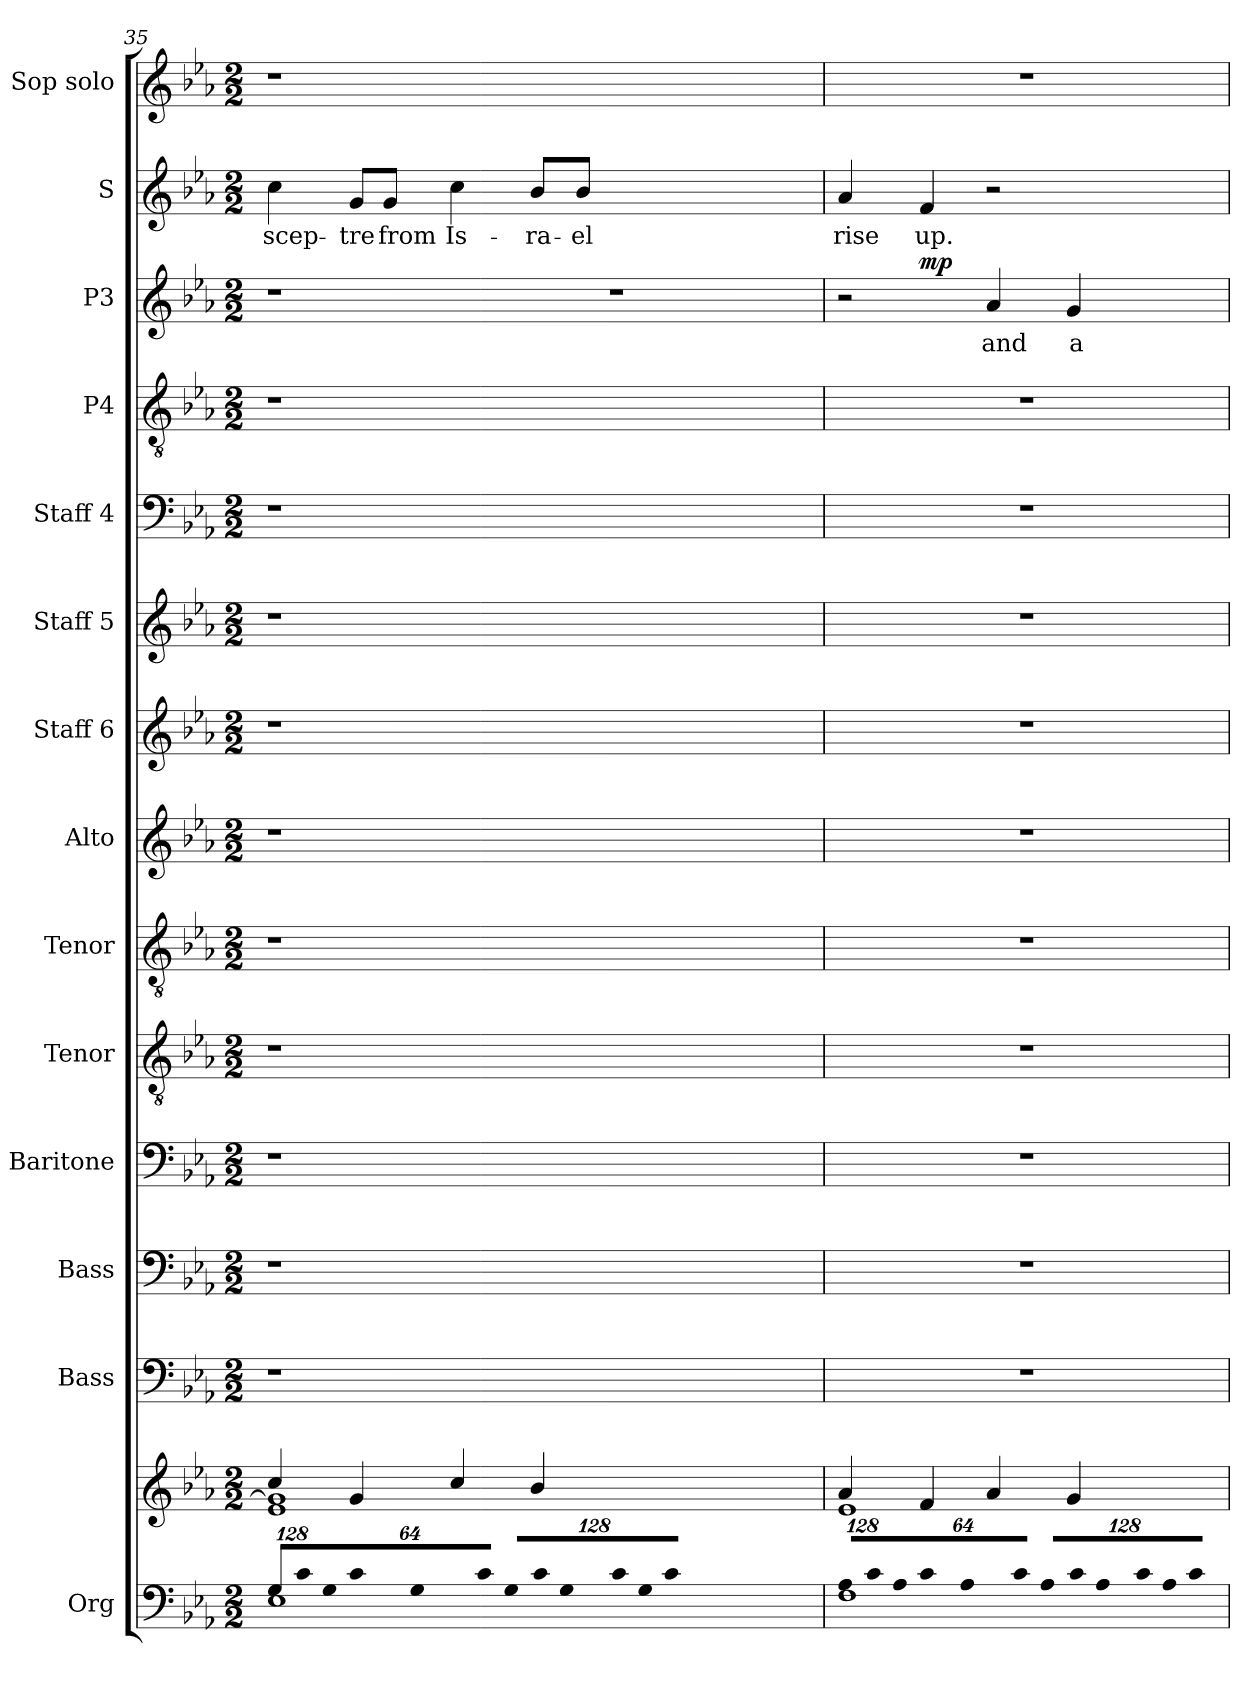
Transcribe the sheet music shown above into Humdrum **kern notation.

**kern	**kern	**kern	**kern	**kern	**kern	**kern	**kern	**kern	**kern	**kern	**kern	**kern	**text	**dynam	**kern	**text	**kern
*part14	*part14	*part13	*part12	*part11	*part10	*part9	*part8	*part7	*part6	*part5	*part4	*part3	*part3	*part3	*part2	*part2	*part1
*staff15	*staff14	*staff13	*staff12	*staff11	*staff10	*staff9	*staff8	*staff7	*staff6	*staff5	*staff4	*staff3	*staff3	*staff3	*staff2	*staff2	*staff1
*I"Org	*	*I"Bass	*I"Bass	*I"Baritone	*I"Tenor	*I"Tenor	*I"Alto	*I"Staff 6	*I"Staff 5	*I"Staff 4	*I"P4	*I"P3	*	*	*I"S	*	*I"Sop solo
*I'Org.	*	*I'B.	*I'B.	*I'Bar.	*I'T.	*I'T.	*I'A.	*I'Sta. 6	*I'Sta. 5	*I'Sta. 4	*	*	*	*	*	*	*I'S.
!!LO:LB:g=z
*clefF4	*clefG2	*clefF4	*clefF4	*clefF4	*clefGv2	*clefGv2	*clefG2	*clefG2	*clefG2	*clefF4	*clefGv2	*clefG2	*	*	*clefG2	*	*clefG2
*	*	*	*	*	*ITrd7c12	*ITrd7c12	*	*	*	*	*	*	*	*	*	*	*
*k[b-e-a-]	*k[b-e-a-]	*k[b-e-a-]	*k[b-e-a-]	*k[b-e-a-]	*k[b-e-a-]	*k[b-e-a-]	*k[b-e-a-]	*k[b-e-a-]	*k[b-e-a-]	*k[b-e-a-]	*k[b-e-a-]	*k[b-e-a-]	*	*	*k[b-e-a-]	*	*k[b-e-a-]
*E-:	*E-:	*E-:	*E-:	*E-:	*E-:	*E-:	*E-:	*E-:	*E-:	*E-:	*E-:	*E-:	*	*	*E-:	*	*E-:
*M2/2	*M2/2	*M2/2	*M2/2	*M2/2	*M2/2	*M2/2	*M2/2	*M2/2	*M2/2	*M2/2	*M2/2	*M2/2	*	*	*M2/2	*	*M2/2
*Xbrackettup	*	*	*	*	*	*	*	*	*	*	*	*	*	*	*	*	*
=35	=35	=35	=35	=35	=35	=35	=35	=35	=35	=35	=35	=35	=35	=35	=35	=35	=35
!LO:N:vis=8	!	!	!	!	!	!	!	!	!	!	!	!	!	!	!	!	!
*^	*^	*	*	*	*	*	*	*	*	*	*	*	*	*	*	*	*
!	!	!	!	!	!	!	!	!	!	!	!	!	!	!	!	!	!	!LO:LY:b:color=#000000	!
1024%85Gi/L	1E-i	4cci/	1e-i 1gi]	1r	1r	1r	1r	1r	1r	1r	1r	1r	1r	1r	.	.	4cci\	scep-	1r
!LO:N:vis=8	!	!	!	!	!	!	!	!	!	!	!	!	!	!	!	!	!	!	!
1024%85ci/	.	.	.	.	.	.	.	.	.	.	.	.	.	.	.	.	.	.	.
!LO:N:vis=8	!	!	!	!	!	!	!	!	!	!	!	!	!	!	!	!	!	!	!
512%43Gi/	.	.	.	.	.	.	.	.	.	.	.	.	.	.	.	.	.	.	.
!LO:N:vis=8	!	!	!	!	!	!	!	!	!	!	!	!	!	!	!	!	!	!	!
!	!	!	!	!	!	!	!	!	!	!	!	!	!	!	!	!	!	!LO:LY:b:color=#000000	!
1024%85ci/	.	4gi/	.	.	.	.	.	.	.	.	.	.	.	.	.	.	8gi/L	-tre	.
!LO:N:vis=8	!	!	!	!	!	!	!	!	!	!	!	!	!	!	!	!	!	!	!
1024%85Gi/	.	.	.	.	.	.	.	.	.	.	.	.	.	.	.	.	.	.	.
!	!	!	!	!	!	!	!	!	!	!	!	!	!	!	!	!	!	!LO:LY:b:color=#000000	!
.	.	.	.	.	.	.	.	.	.	.	.	.	.	.	.	.	8gi/J	from	.
!LO:N:vis=8	!	!	!	!	!	!	!	!	!	!	!	!	!	!	!	!	!	!	!
512%43ci/J	.	.	.	.	.	.	.	.	.	.	.	.	.	.	.	.	.	.	.
!LO:N:vis=8	!	!	!	!	!	!	!	!	!	!	!	!	!	!	!	!	!	!	!
!	!	!	!	!	!	!	!	!	!	!	!	!	!	!	!	!	!	!LO:LY:b:color=#000000	!
1024%85Gi/L	.	4cci/	.	.	.	.	.	.	.	.	.	.	.	.	.	.	4cci\	Is-	.
!LO:N:vis=8	!	!	!	!	!	!	!	!	!	!	!	!	!	!	!	!	!	!	!
1024%85ci/	.	.	.	.	.	.	.	.	.	.	.	.	.	.	.	.	.	.	.
!LO:N:vis=8	!	!	!	!	!	!	!	!	!	!	!	!	!	!	!	!	!	!	!
512%43Gi/	.	.	.	.	.	.	.	.	.	.	.	.	.	.	.	.	.	.	.
!LO:N:vis=8	!	!	!	!	!	!	!	!	!	!	!	!	!	!	!	!	!	!	!
!	!	!	!	!	!	!	!	!	!	!	!	!	!	!	!	!	!	!LO:LY:b:color=#000000	!
1024%85ci/	.	4b-i/	.	.	.	.	.	.	.	.	.	.	.	.	.	.	8b-i/L	-ra-	.
!LO:N:vis=8	!	!	!	!	!	!	!	!	!	!	!	!	!	!	!	!	!	!	!
1024%85Gi/	.	.	.	.	.	.	.	.	.	.	.	.	.	.	.	.	.	.	.
!	!	!	!	!	!	!	!	!	!	!	!	!	!	!	!	!	!	!LO:LY:b:color=#000000	!
.	.	.	.	.	.	.	.	.	.	.	.	.	.	.	.	.	8b-i/J	-el	.
!LO:N:vis=8	!	!	!	!	!	!	!	!	!	!	!	!	!	!	!	!	!	!	!
512%43ci/J	.	.	.	.	.	.	.	.	.	.	.	.	.	.	.	.	.	.	.
1ryy	1ryy	1ryy	1ryy	1ryy	1ryy	1ryy	1ryy	1ryy	1ryy	1ryy	1ryy	1ryy	1ryy	1r	.	.	1ryy	.	1ryy
=36	=36	=36	=36	=36	=36	=36	=36	=36	=36	=36	=36	=36	=36	=36	=36	=36	=36	=36	=36
!LO:N:vis=8	!	!	!	!	!	!	!	!	!	!	!	!	!	!	!	!	!	!	!
!	!	!	!	!	!	!	!	!	!	!	!	!	!	!	!	!	!	!LO:LY:b:color=#000000	!
*	*	*	*	*	*	*	*	*	*	*	*	*	*	*^	*	*	*	*	*
1024%85A-i/L	1Fi	4a-i/	1e-i	1r	1r	1r	1r	1r	1r	1r	1r	1r	1r	2r	4ryy	.	.	4a-i/	rise	1r
!LO:N:vis=8	!	!	!	!	!	!	!	!	!	!	!	!	!	!	!	!	!	!	!	!
1024%85ci/	.	.	.	.	.	.	.	.	.	.	.	.	.	.	.	.	.	.	.	.
!LO:N:vis=8	!	!	!	!	!	!	!	!	!	!	!	!	!	!	!	!	!	!	!	!
512%43A-i/	.	.	.	.	.	.	.	.	.	.	.	.	.	.	.	.	.	.	.	.
!LO:N:vis=8	!	!	!	!	!	!	!	!	!	!	!	!	!	!	!	!	!	!	!	!
!	!	!	!	!	!	!	!	!	!	!	!	!	!	!	!	!	!	!	!LO:LY:b:color=#000000	!
1024%85ci/	.	4fi/	.	.	.	.	.	.	.	.	.	.	.	.	2.ryy	.	mp	4fi/	up.	.
!LO:N:vis=8	!	!	!	!	!	!	!	!	!	!	!	!	!	!	!	!	!	!	!	!
1024%85A-i/	.	.	.	.	.	.	.	.	.	.	.	.	.	.	.	.	.	.	.	.
!LO:N:vis=8	!	!	!	!	!	!	!	!	!	!	!	!	!	!	!	!	!	!	!	!
512%43ci/J	.	.	.	.	.	.	.	.	.	.	.	.	.	.	.	.	.	.	.	.
!LO:N:vis=8	!	!	!	!	!	!	!	!	!	!	!	!	!	!	!	!	!	!	!	!
!	!	!	!	!	!	!	!	!	!	!	!	!	!	!	!	!LO:LY:b:color=#000000	!	!	!	!
1024%85A-i/L	.	4a-i/	.	.	.	.	.	.	.	.	.	.	.	4a-i/	.	and	.	2r	.	.
!LO:N:vis=8	!	!	!	!	!	!	!	!	!	!	!	!	!	!	!	!	!	!	!	!
1024%85ci/	.	.	.	.	.	.	.	.	.	.	.	.	.	.	.	.	.	.	.	.
!LO:N:vis=8	!	!	!	!	!	!	!	!	!	!	!	!	!	!	!	!	!	!	!	!
512%43A-i/	.	.	.	.	.	.	.	.	.	.	.	.	.	.	.	.	.	.	.	.
!LO:N:vis=8	!	!	!	!	!	!	!	!	!	!	!	!	!	!	!	!	!	!	!	!
!	!	!	!	!	!	!	!	!	!	!	!	!	!	!	!	!LO:LY:b:color=#000000	!	!	!	!
1024%85ci/	.	4gi/	.	.	.	.	.	.	.	.	.	.	.	4gi/	.	a	.	.	.	.
!LO:N:vis=8	!	!	!	!	!	!	!	!	!	!	!	!	!	!	!	!	!	!	!	!
1024%85A-i/	.	.	.	.	.	.	.	.	.	.	.	.	.	.	.	.	.	.	.	.
!LO:N:vis=8	!	!	!	!	!	!	!	!	!	!	!	!	!	!	!	!	!	!	!	!
512%43ci/J	.	.	.	.	.	.	.	.	.	.	.	.	.	.	.	.	.	.	.	.
*v	*v	*	*	*	*	*	*	*	*	*	*	*	*	*v	*v	*	*	*	*	*
*	*v	*v	*	*	*	*	*	*	*	*	*	*	*	*	*	*	*	*
=	=	=	=	=	=	=	=	=	=	=	=	=	=	=	=	=	=
*-	*-	*-	*-	*-	*-	*-	*-	*-	*-	*-	*-	*-	*-	*-	*-	*-	*-
